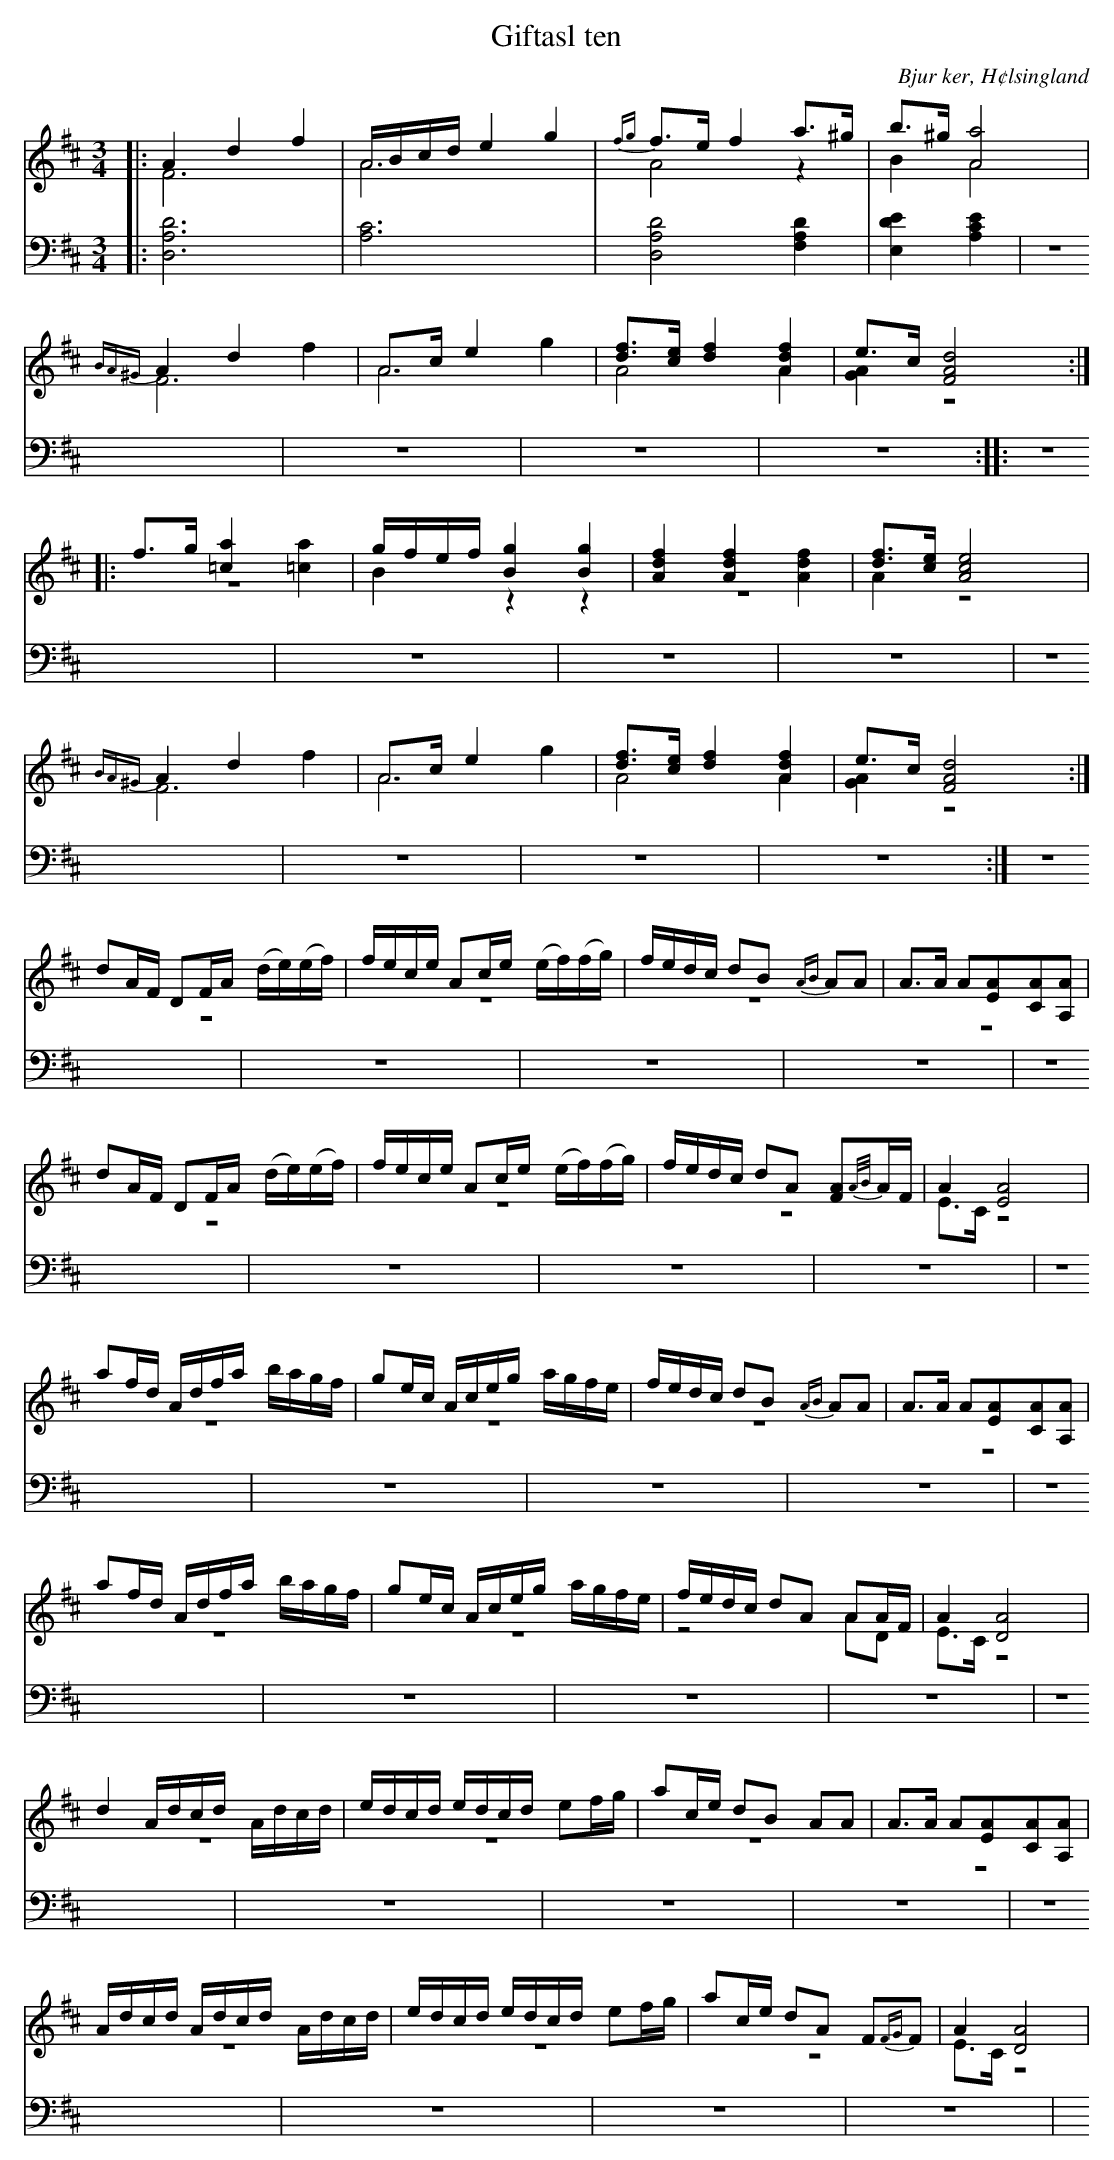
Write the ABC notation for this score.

X:1
T: Giftasl ten
O: Bjur ker, H¢lsingland
M: 3/4
L: 1/8
K: D
V:1
V:2 merge
V:3
V:1
|: A2 d2 f2|A/B/c/d/ e2 g2|{fg}f>e f2 a>^g |b>^g [A4a4]|
 {BA^G}A2 d2 f2|A>c e2 g2|[df]>[ce] [d2f2] [A2d2f2]| e>c [F4A4d4]:|
|:f>g [=c2a2] [=c2a2]|g/f/e/f/ [B2g2] [B2g2]|[A2d2f2] [A2d2f2] [A2d2f2] |[df]>[ce] [A4c4e4]|
{BA^G}A2 d2 f2|A>c e2 g2|[df]>[ce] [d2f2] [A2d2f2]| e>c [F4A4d4]:|
dA/F/ DF/A/  (d/e/)(e/f/)|f/e/c/e/ Ac/e/ (e/f/)(f/g/)|f/e/d/c/ dB {AB}AA|A>A A[EA][CA][A,A]|
dA/F/ DF/A/ (d/e/)(e/f/)|f/e/c/e/ Ac/e/ (e/f/)(f/g/)|f/e/d/c/ dA [FA]{A/B/}A/F/|A2 [E4A4]|
af/d/ A/d/f/a/  b/a/g/f/| ge/c/ A/c/e/g/ a/g/f/e/|f/e/d/c/ dB {AB}AA|A>A A[EA][CA][A,A]|
af/d/ A/d/f/a/ b/a/g/f/|ge/c/ A/c/e/g/ a/g/f/e/|f/e/d/c/ dA AA/F/| A2 [D4A4]|
d2 A/d/c/d/ A/d/c/d/|e/d/c/d/ e/d/c/d/ ef/g/|ac/e/ dB AA|A>A A[EA][CA][A,A]|
A/d/c/d/ A/d/c/d/ A/d/c/d/|e/d/c/d/ e/d/c/d/ ef/g/| ac/e/ dA F{FG}F|A2 [D4A4]|
V:2
|: F6| A6|A4 z2|B2 A4|
F6| A6|A4 A2|[G2A2] z4:|
|:z6|B2 z2 z2|z6|A2 z4|
F6|A6|A4 A2|[G2A2] z4:|
z6|z6|z6|z6|
z6|z6|z6|E>C z4|
z6|z6|z6|z6|
z6|z6|z4 AD|E>C z4|
z6|z6|z6|z6|
z6|z6|z6|E>C z4|
V:4 clef bass
|: [D,6A,6D6]| [A,6C6]|[D,4A,4D4] [F,2A,2D2]|[E,2D2E2] [A,2C2E2]|
z6| z6|z6|z6:|
|:z6|z6|z6|z6|
z6|z6|z6|z6:|
z6|z6|z6|z6|
z6|z6|z6|z6|
z6|z6|z6|z6|
z6|z6|z6|z6|
z6|z6|z6|z6|
z6|z6|z6|z6|
